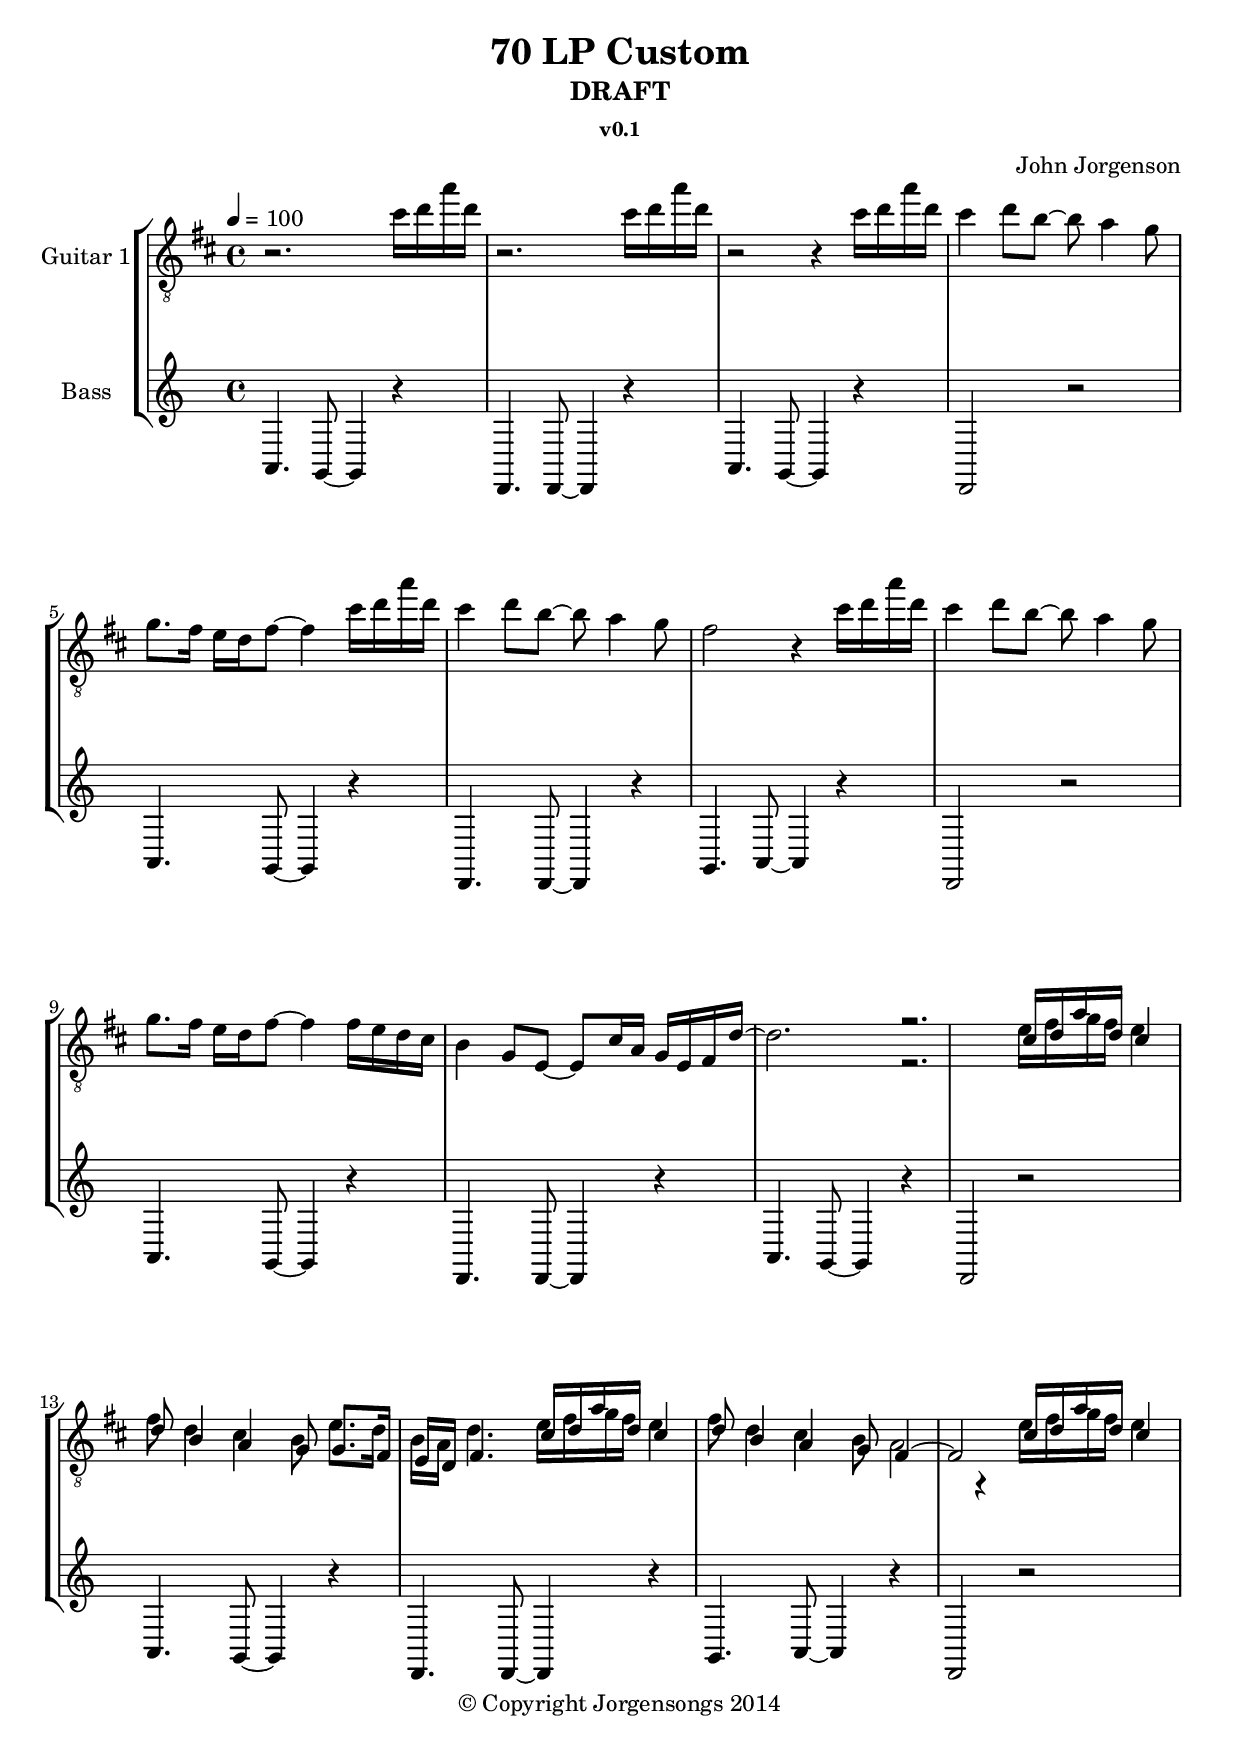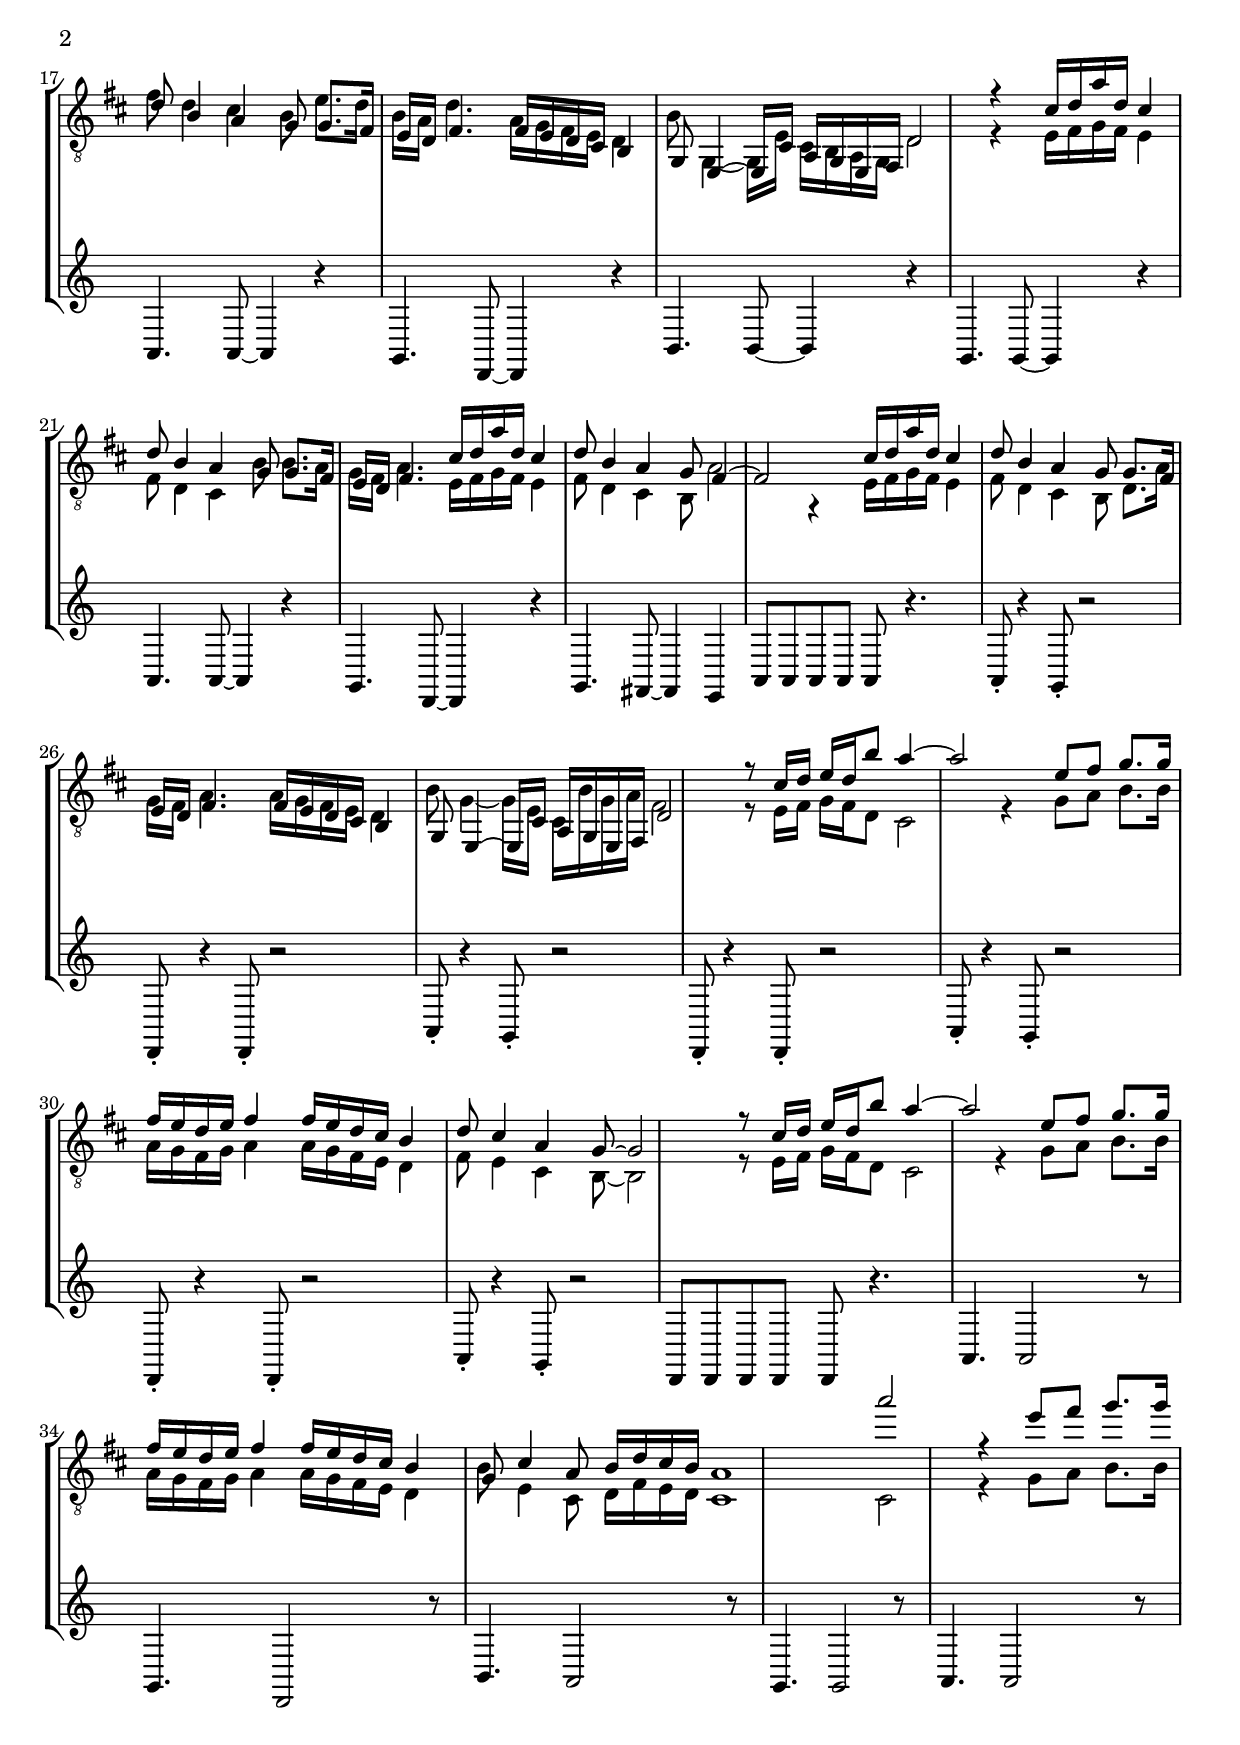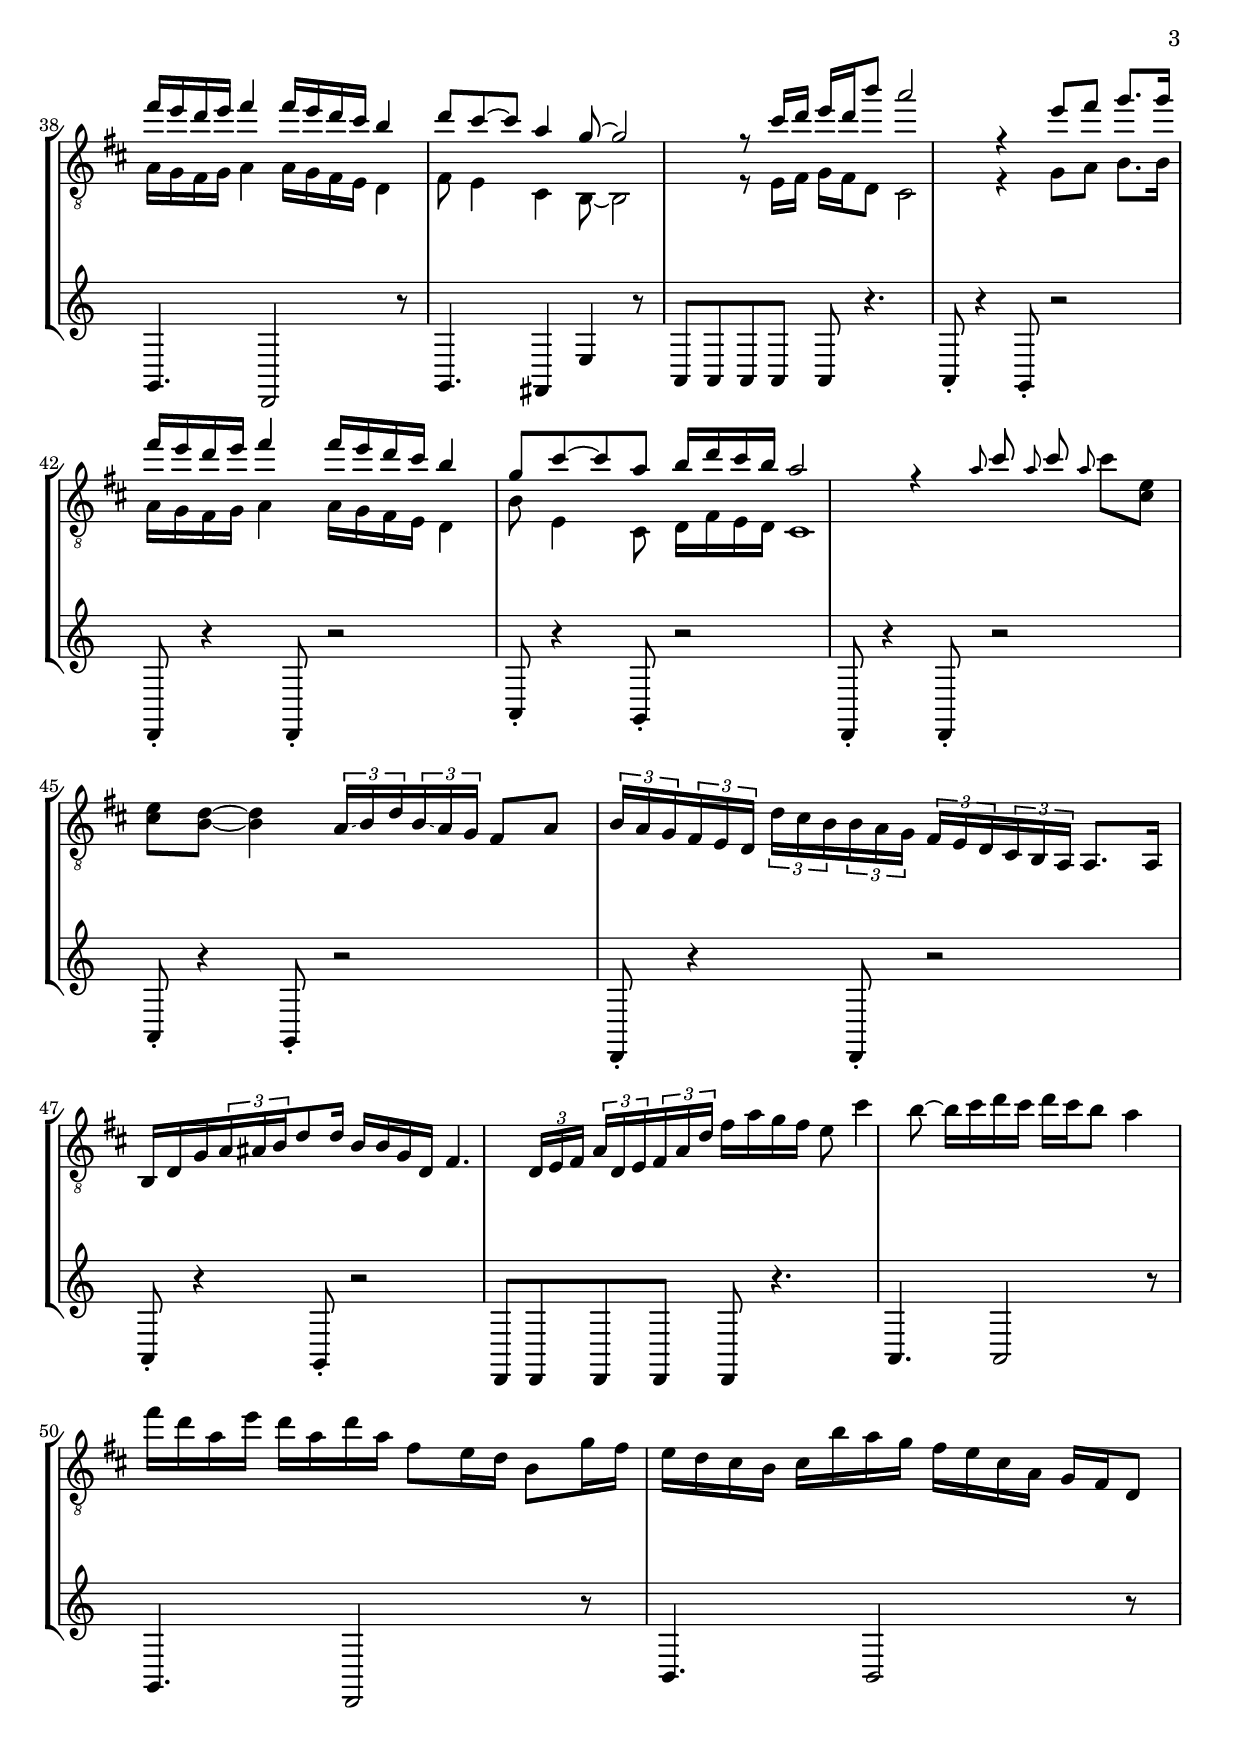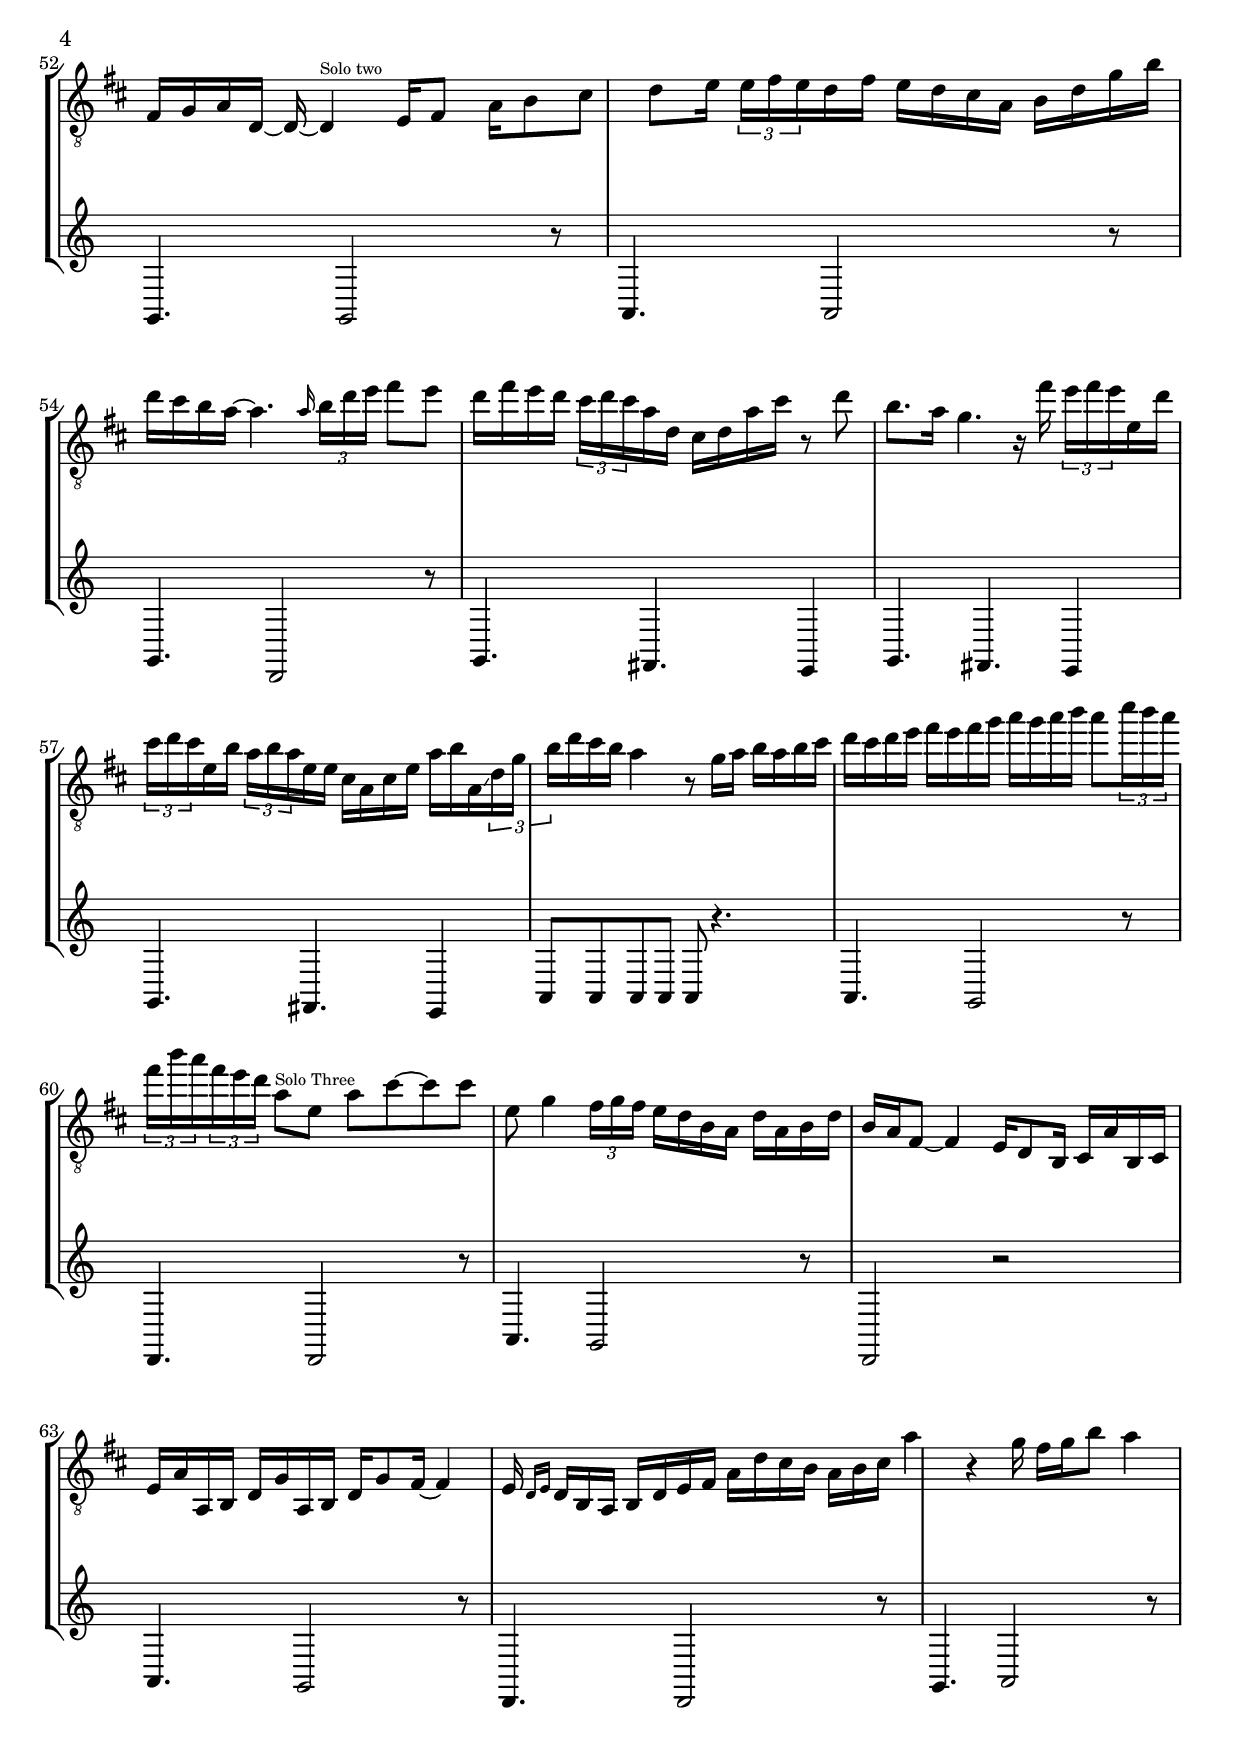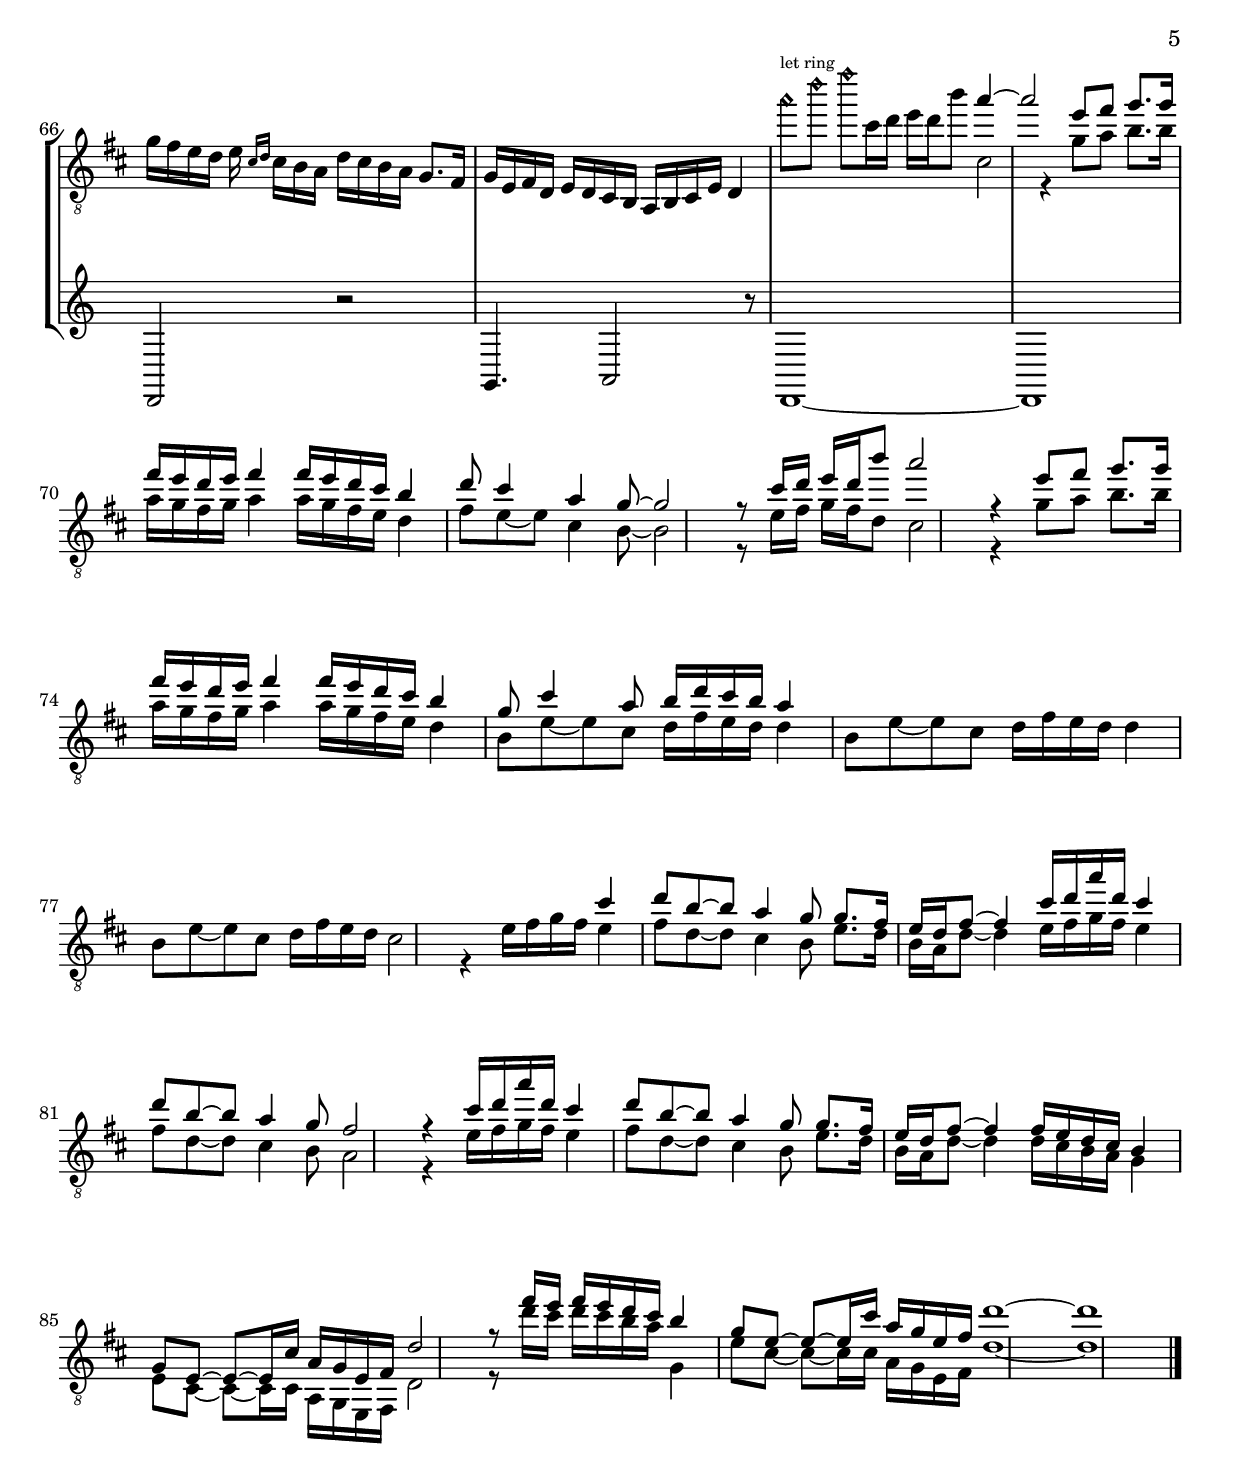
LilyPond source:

% 70 LP Custom
%\version "2.18.0"
\version "2.19.0"
%\include "custom-music-fonts/smufl/definitions.ily"
IntroGuitar = {
%\partial 16*4 cis'16 d' a' d'
r2. cis''16 d'' a'' d''
r2. cis''16 d'' a'' d''
}

IntroBass.ly = {
\clef "bass"
\key d \major
\partial 4 r4
r1
r1
}

IntroOrganUpper = {
 \partial 4 r4
 r1
 r1
}
IntroOrganLower = {
 \partial 4 r4
 r1
 r1
}

IntroDrums = {
 \drummode {
 \partial 16*4 sn16 sn sn sn
  r2. sn16 sn sn sn
  r2. sn16 sn sn sn
 }
}

IntroGuitarTwo = {
r1
r1
}

SectionAGuitarOneSimple = {
r2 r4 cis''16 d'' a'' d''
cis''4 d''8  b'8 ~ b'8 a'4 g'8 
g'8. fis'16 e' d' fis'8 ~ fis'4 cis''16 d'' a'' d''
cis''4 d''8  b'8 ~ b'8 a'4 g'8 
fis'2 r4 cis''16 d'' a'' d''
cis''4 d''8  b'8 ~ b'8 a'4 g'8 
g'8. fis'16 e' d' fis'8 ~ fis'4  fis'16 e' d' cis'
b4 g8 e8 ~ e8 cis'16 a g e fis d' ~
d'2. % transition to 2nd guitar harmony, partial measure
}

SectionAOrganSimpleUpper = {
\clef "treble"
\key d \major
<a, cis e>4. <g b d>2 r8
<d fis a>4.  <d fis a>2 r8
<a, cis e>4. <g b d>2 r8
<d fis a>2 r2

<a, cis e>4. <g b d>2 r8
<d fis a>4.  <d fis a>2 r8
<g b d>4. <a, cis e>2 r8
<d fis a>2 r2
}
SectionAOrganSimpleLower = {
\clef "bass"
\key d \major
%r1
\partial 4 r4
r1
r1
<a, cis e>4. <g b d>2 r8
<d fis a>4.  <d fis a>2 r8
<a, cis e>4. <g b d>2 r8
<d fis a>2 r2

<a, cis e>4. <g b d>2 r8
<d fis a>4.  <d fis a>2 r8
<g b d>4. <a, cis e>2 r8
<d fis a>2 r2

}

SectionABassSimple = {
a,4. g,8 ~ g,4 r4
d,4. d,8 ~ d,4 r4
a,4. g,8 ~ g,4 r4
d,2 r2


a,4. g,8 ~ g,4 r4
d,4. d,8 ~ d,4 r4
g,4. a,8 ~ a,4 r4
d,2 r2
}

SectionABassSimpleCoda = {
a,4. g,2 r8
d,4. d,2 r8
a,4. g,2 r8
d,2 r2


a,4. g,2 r8
d,4. d,2 r8
g,4. a,2 r8
d,2 r2
g,4. a,2 r8
d,1 ~
d,1
}

SectionBBass = {
a,4. a,8 ~ a,4 r4
g,4. d,8 ~ d,4 r4
b,4. b,8 ~ b,4 r4
g,4. g,8 ~ g,4 r4

a,4. a,8 ~ a,4 r4
g,4. d,8 ~ d,4 r4
g,4. fis,8 ~ fis,4 e,4
a,8 a,8 a,8 a,8 a,8 r4.
}

SectionBBassPostSolo = {
a,4. a,2 r8
g,4. d,2 r8
b,4. b,2 r8
g,4. g,2 r8

a,4. a,2 r8
g,4. d,2 r8
g,4. fis,4. e,4
g,4. fis,4. e,4
g,4. fis,4. e,4
a,8 a,8 a,8 a,8 a,8 r4.
}

SectionADrumsSimple = {
 \drummode {
  sn8 sn8 sn8 sn8 sn8 sn8 sn8 sn8
  sn8 sn8 sn8 sn8 sn8 sn8 sn8 sn8
  sn8 sn8 sn8 sn8 sn8 sn8 sn8 sn8
  sn8 sn8 sn8 sn8 sn8 sn8 sn8 sn8
 
  sn8 sn8 sn8 sn8 sn8 sn8 sn8 sn8
  sn8 sn8 sn8 sn8 sn8 sn8 sn8 sn8
  sn8 sn8 sn8 sn8 sn8 sn8 sn8 sn8
  sn8 sn8 sn8 sn8 sn8 sn8 sn8 sn8
 }
}

SectionAGuitarOne = {
r2. cis'16 d' a' d'
cis'4 d'8  b4 a4 g8 
g8. fis16 e d fis4. cis'16 d' a' d'
cis'4 d'8  b4 a4 g8 
fis4 ~ fis2 cis'16 d' a' d'
cis'4 d'8  b4 a4 g8 
g8. fis16 e d fis4.  fis16 e d cis
b,4 g,8 e,4 ~ e,16 cis16 a, g, e, fis, 
d2 r4 cis'16 d' a' d'

cis'4 d'8  b4 a4 g8 
g8. fis16 e d fis4. cis'16 d' a' d'
cis'4 d'8  b4 a4 g8 
fis4 ~ fis2 cis'16 d' a' d'
cis'4 d'8  b4 a4 g8 
g8. fis16 e d fis4.  fis16 e d cis
b,4 g,8 e,4 ~ e,16 cis16 a, g, e, fis, 

d2 r8 cis'16 d' e' d' b'8 
a'4 ~ a'2  e'8 fis' 
g'8. g'16 fis' e' d' e' fis'4 fis'16 e' d' cis' 
b4 d'8 cis'4 a4 g8 ~
g2 r8 cis'16 d' e' d' b'8 
a'4 ~ a'2  e'8 fis' 
g'8. g'16 fis' e' d' e' fis'4 fis'16 e' d' cis' 
b4 g8 cis'4 a8 b16 d' cis' b
a1
}

SectionAGuitarOneCoda = {
cis''4 d''8  b'8 ~ b'8 a'4 g'8 
g'8. fis'16 e' d' fis'8 ~ fis'4   cis''16 d'' a'' d''
cis''4 d''8  b'8 ~ b'8 a'4 g'8 
fis'2 r4    cis''16 d'' a'' d''
cis''4 d''8  b'8 ~ b'8 a'4 g'8 
g'8. fis'16 e' d' fis'8 ~ fis'4  fis'16 e' d' cis'
b4 g8 e8 ~ e8 ~ e16 cis'16 a g e fis 
d'2 r8 fis''16 e'' fis''16 e'' d'' cis''
b'4 g'8 e'8 ~ e'8 ~ e'16 cis''16 a' g' e' fis' 
d''1 ~
d''1 \bar "|."
}

SectionBGuitarOnePostSolo = {
%d'2 r8 \ottava #+1 cis''16 d'' e'' d'' b''8 
a''4 ~ a''2  e''8 fis'' 
g''8. g''16 fis'' e'' d'' e'' fis''4 fis''16 e'' d'' cis'' 
b'4 d''8 cis''4 a'4 g'8 ~
g'2 r8 cis''16 d'' e'' d'' b''8 
a''2 r4  e''8 fis'' 
g''8. g''16 fis'' e'' d'' e'' fis''4 fis''16 e'' d'' cis'' 
b'4 g'8 cis''4 a'8 b'16 d'' cis'' b'
% solo 1 (starts on last two beats of next measure
a'4
}

SectionBGuitarOneSoloPickup = {
a''2 r4  e''8 fis'' 
g''8. g''16 fis'' e'' d'' e'' fis''4 fis''16 e'' d'' cis'' 
b'4 d''8 cis''8 ~ cis''8  a'4 g'8 ~
g'2 r8 cis''16 d'' e'' d'' b''8 
a''2 r4  e''8 fis'' 
g''8. g''16 fis'' e'' d'' e'' fis''4 fis''16 e'' d'' cis'' 
b'4 g'8 cis''8 ~ cis''8 a'8 b'16 d'' cis'' b'
% solo 1 (starts on last two beats of next measure
a'2 \ottava #0  r4 \grace a'8 cis''8 \grace a' cis''8
}

SectionBGuitarOne = {
d'2 r8 \ottava #+1 cis''16 d'' e'' d'' b''8 
a''4 ~ a''2  e''8 fis'' 
g''8. g''16 fis'' e'' d'' e'' fis''4 fis''16 e'' d'' cis'' 
b'4 d''8 cis''4 a'4 g'8 ~
g'2 r8 cis''16 d'' e'' d'' b''8 
a''2 r4  e''8 fis'' 
g''8. g''16 fis'' e'' d'' e'' fis''4 fis''16 e'' d'' cis'' 
b'4 g'8 cis''4 a'8 b'16 d'' cis'' b'
% solo 1 (starts on last two beats of next measure
a'2. \ottava #0 <a' cis''>8 <a' cis''>8 \bar "||"
}

SectionAGuitarTwo = {
r2. e'16 fis' g' fis'
e'4 fis'8 d'4 cis'4 b8
e'8. d'16 b a d'4. e'16 fis' g' fis'
e'4 fis'8 d'4 cis'4 b8
a2 r4 e'16 fis' g' fis'
e'4 fis'8 d'4 cis'4 b8
e'8. d'16 b a d'4. a16 g fis e
d4 b8 g,4 ~ g,16 e16 cis b, a, g, 
d2 r4 e16 fis g fis

e4 fis8 d4 cis b8
b8. a16 g fis a4. e16 fis g fis
e4 fis8 d4 cis b,8
a2 r4 e16 fis g fis
e4 fis8 d4 cis b,8
d8. a16 g fis a4. a16 g fis e
d4 b8 g4 ~ g16 e cis b g a
fis2 r8 e16 fis g fis d8
%section 2
cis2 r4 g8 a
b8. b16 a g  fis g a4 a16 g fis e
d4 fis8 e4 cis b,8 ~
b,2 r8 e16 fis g fis d8
cis2 r4 g8 a
b8. b16 a g  fis g a4 a16 g fis e
d4 b8 e4 cis8 d16 fis e d
cis1
}

SectionAGuitarTwoCoda = {
e'4 fis'8 d'8 ~ d'8 cis'4 b8
e'8. d'16 b a d'8 ~ d'4   e'16 fis' g' fis'
e'4 fis'8 d'8 ~ d'8 cis'4 b8
a2 r4     e'16 fis' g' fis'
e'4 fis'8 d'8 ~ d'8 cis'4 b8
e'8. d'16 b a d'8 ~ d'4 d'16 cis' b a
g4 e8 cis8 ~ cis8 ~ cis16 cis a, g, e, fis,
d2 r8 d''16 cis'' d''16 cis'' b' a' 
g4 e'8 cis'8 ~ cis'8 ~ cis'16 cis' a g e fis
d'1 ~
d'1
}

SectionBGuitarTwo = {
cis2 r4 g8 a
b8. b16 a g  fis g a4 a16 g fis e
d4 fis8 e4 cis b,8 ~
b,2 r8 e16 fis g fis d8
cis2 r4 g8 a
b8. b16 a g  fis g a4 a16 g fis e
d4 b8 e4 cis8 d16 fis e d
cis1
}

SectionBGuitarTwoPostSolo = {
cis'2 r4 g'8 a'
b'8. b'16 a' g'  fis' g' a'4 a'16 g' fis' e'
d'4 fis'8 e'8 ~ e'8 cis'4 b8 ~
b2 r8 e'16 fis' g' fis' d'8
cis'2 r4 g'8 a'
b'8. b'16 a' g'  fis' g' a'4 a'16 g' fis' e'
d'4 b8 e'8 ~ e'8 cis'8 d'16 fis' e' d'
d'4 b8 e'8 ~ e'8 cis'8 d'16 fis' e' d'
d'4 b8 e'8 ~ e'8 cis'8 d'16 fis' e' d'
cis'2 r4 e'16 fis' g' fis'
}

DummyChordsSectionA = {
%\partial 16*4 cis'16 d' a' d'
r1
r1
r1
<a, cis e>4. <g b d>2 r8
<d fis a>4.  <d fis a>2 r8
<a, cis e>4. <g b d>2 r8
<d fis a>2 r2

<a, cis e>4. <g b d>2 r8
<d fis a>4.  <d fis a>2 r8
<g b d>4. <a, cis e>2 r8
<d fis a>2 r2

<a, cis e>4. <g b d>2 r8
<d fis a>4.  <d fis a>2 r8
<a, cis e>4. <g b d>2 r8
<d fis a>2 r2

<a, cis e>4. <g b d>2 r8
<d fis a>4.  <d fis a>2 r8
<g b d>4. <a, cis e>2 r8
<d fis a>2 r2

<a, cis e>4. <a, cis e>2 r8
<g, b, d>4. <d fis a>2 r8
<b, d fis>1  
<g, b, d>4. <g, b, d>2 r8

<a, cis e>4. <a, cis e>2 r8
<g, b, d>4. <d fis a>2 r8
<g, b, d>4.  fis,4. e,4
<a, cis e>8 <a, cis e>8 <a, cis e>8 <a, cis e>8 <a, cis e>8 r4.

}

DummyChordsSectionB = {
<a, cis e>4. <a, cis e>2 r8
<g, b, d>4. <d fis a>2 r8
<b, d fis>1  
<g, b, d>4. <g, b, d>2 r8

<a, cis e>4. <a, cis e>2 r8
<g, b, d>4. <d fis a>2 r8
<g, b, d>4.  fis,4. e,4
<a, cis e>8 <a, cis e>8 <a, cis e>8 <a, cis e>8 <a, cis e>8 r4.
}

SoloChordsOne = {
<a, cis e>8\staccato r4  <g b d>8\staccato r2 
<d fis a>8  r4 <d fis a>8 r2 
<a, cis e>8 r4 <g b d>8 r2
<d fis a>8 r8 r4 r4 <d fis a>8 r8 


<a, cis e>8 r4  <g b d>8 r2 
<d fis a>8  r4 <d fis a>8 r2 
<g b d>8 r4 <a, cis e>8 r2  
<d fis a>8 <d fis a>8 <d fis a>8 <d fis a>8 <d fis a>8 r4.
}

SoloGuitarOne = {
\grace a'8 cis''8 <cis' e'>8 <cis' e'>8 <b d'>8 ~ <b d'>4 \tuplet 3/2 {a16 \glissando  b d'} \tuplet 3/2 {b \glissando a g}

fis8 a8 \tuplet 3/2 {b16 a g} \tuplet 3/2 {fis e d} \tuplet 3/2 {d' cis' b}
\tuplet 3/2 {b a g} \tuplet 3/2 {fis e d} \tuplet 3/2 {cis b, a,} 

a,8. a,16 b,  d  g \tuplet 3/2 {a ais b}  d'8 d'16 b b g d 
fis4.  \tuplet 3/2 {d16 e16 fis}  \tuplet 3/2 {a d16 e } \tuplet 3/2 {fis a d'16} fis' a' g' fis'
e'8 cis''4 b'8 ~ b'16 cis''16 d''16 cis'' d'' cis'' b'8
a'4 fis''16 d'' a' e'' d'' a' d'' a' fis'8 e'16 d'
b8 g'16 fis' e' d' cis' b cis' b' a' g' fis' e' cis' a 
g fis d8 fis16 g a d ~ d ~ d4 ^\markup {\teeny "Solo two"} e16 fis8
}

SoloChordsTwo = {
<a, cis e>2 <a, cis e>2 
<g, b, d>2 <d fis a>2 
<b, d fis>4. <a, cis e>2 r8
<g, b, d>4. <g, b, d>2 r8

<a, cis e>4. <a, cis e>2  r8
<g, b, d>4. <d fis a>2  r8
<g, b, d>4. <fis, a, cis>4 <e, g, b,>4 r8
<a, cis e>8 <a, cis e>8 <a, cis e>8 <a, cis e>8 <a, cis e>8 r4.

}

SoloGuitarTwo = {
a16 b8 cis' d' e'16 \tuplet 3/2 {e' fis' e'} d' fis' e' d' cis' a
b16 d' g' b' d'' cis'' b' a' ~ a'4. \grace a'16 \tuplet 3/2 {b' d'' e''}
fis''8 e'' d''16 fis''16 e'' d'' \tuplet 3/2 {cis'' d'' cis''} a' d' cis' d' a' cis''
r8 d''8 b'8. a'16 g'4. r16 fis''16 
\tuplet 3/2 {e''16 fis'' e''} e' d'' \tuplet 3/2 {cis''16 d'' cis''} e' b' \tuplet 3/2 {a'16 b' a'} e' e' cis' a cis' e'
a' b' a \glissando \tuplet 3/2 {d' g' b'} d'' cis'' b' a'4  r8 g'16 a' 
b'16 a' b' cis''  d'' cis'' d'' e''  fis'' e'' fis'' g'' a'' g'' a'' b'' 
a''8  \tuplet 3/2 {cis'''16  b'' a''16} \tuplet 3/2 {fis'' b'' a'' } \tuplet 3/2 {fis'' e'' d''} a'8 ^\markup {\teeny "Solo Three"}

e'8 a' cis'' ~


}

SoloGuitarThree = {
cis''8 cis''8 e' g'4 \tuplet 3/2 {fis'16 g' fis'} e'16 d' b a 
d' a  b d' b a fis8 ~ fis4 e16 d8 b,16
cis a b, cis e a a, b, d g a, b, d g8 fis16 ~
fis4 e16 \grace {d e}d b, a, b, d e fis a d' cis' b 
a b cis' a'4 r4  g'16 fis' g' b'8 
a'4  g'16 fis' e' d'  e' \grace {cis' d'} cis' b a  d' cis' b a
g8. fis16 g e fis d e d cis b, a, b, cis e 
d4 a''8\harmonic ^\markup {\teeny "let ring"} d'''\harmonic fis'''\harmonic cis''16 d'' e'' d'' b''8
}

SoloBassOne = {
a,8\staccato r4 g,8\staccato r2
d,8\staccato r4 d,8\staccato r2
a,8\staccato r4 g,8\staccato r2
d,8\staccato r4 d,8\staccato r2


a,8\staccato r4 g,8\staccato r2
d,8\staccato r4 d,8\staccato r2
a,8\staccato r4 g,8\staccato r2
d,8 d, d, d, d, r4.
}

SoloBassTwo = {
a,4. a,2 r8
g,4. d,2 r8
b,4. a,2 r8
g,4. g,2 r8


a,4. a,2 r8
g,4. d,2 r8
g,4. fis,4 e4 r8
a,8 a,8 a,8 a,8 a,8 r4.
}


\book {
 \header {
  title = "70 LP Custom"
  subtitle = "DRAFT"
  subsubtitle = "v0.1"
  composer = "John Jorgenson"
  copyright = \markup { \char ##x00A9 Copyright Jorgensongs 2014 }
 }

\score {
<<
%\unfoldRepeats
\new StaffGroup {
 <<
 \new Staff = "main" {
%  \bravuraOn
  \set Staff.instrumentName = #"Guitar 1" 
  \clef "treble_8"
  \time 4/4 
  \key d \major
  \tempo 4 = 100
   \IntroGuitar
   \SectionAGuitarOneSimple
   <<
    \SectionAGuitarOne
    \\
    \SectionAGuitarTwo
   >>
   <<
    \SectionBGuitarOneSoloPickup
    \\
    \SectionBGuitarTwo
   >>
   \SoloGuitarOne
   \SoloGuitarTwo
   \SoloGuitarThree
   <<
   \SectionBGuitarOnePostSolo
   \\
   \SectionBGuitarTwoPostSolo
   >>
   <<
   \SectionAGuitarOneCoda
   \\
   \SectionAGuitarTwoCoda
   >>
  }
  \new Staff {
   \set Staff.instrumentName = #"Bass"
   \IntroBass
   \SectionABassSimple
   \SectionABassSimple
   \SectionBBass
   \SoloBassOne
   \SoloBassTwo
   \SoloBassOne
   \SectionBBassPostSolo
   \SectionABassSimpleCoda
  }
%{
  \new PianoStaff <<
   \set PianoStaff.instrumentName = #"Organ"
   \new Staff 
%    \IntroOrganUpper
    \SectionAOrganSimpleUpper
   \new Staff 
%    \IntroOrganLower
    \SectionAOrganSimpleLower
  >>
  \new DrumStaff <<
   \set Staff.instrumentName = #"Drums"
   \new DrumVoice {
%    \IntroDrums
    \SectionADrumsSimple
   }
  >>
%}
 >>

% }
%   \SectionAGuitarOne
%   \SectionBGuitarOne
%   \SoloGuitarOne
%   \SoloGuitarTwo
%   \SoloGuitarThree
%   \SectionBGuitarOne
%   \SectionBGuitarOnePostSolo
%  } % Staff (Guitar)

% \new Staff {
%  \set Staff.instrumentName = #"Guitar 2" 
%  \clef "treble_8"
%  \time 8/8 
%  \key d \major
%  \tempo 4 = 100
%   \IntroGuitarTwo
%   \SectionAGuitarTwo
%   \SectionBGuitarTwo
%   \SectionBGuitarTwo
% } % Staff (Guitar)
%  \new Staff {
%   \set Staff.instrumentName = #"chords"
%   \clef "treble_8"
%   \key d \major
%%   \tempo 4 = 100
%   \DummyChordsSectionA
%   \DummyChordsSectionB
%   \SoloChordsOne
%   \SoloChordsTwo
%   \SoloChordsOne % section 3 
%   \DummyChordsSectionB
%  }
} % StaffGroup
>>
 \layout {
  \context {
   \Score {
    \override StaffGrouper.staff-staff-spacing.padding = #5
    \override StaffGrouper.staff-staff-spacing.basic-distance = #5
   }
  }
  \context { \TabStaff \remove Clef_engraver }
  \context { \Staff \RemoveEmptyStaves }
 }
\midi {}
} % score
} % book
